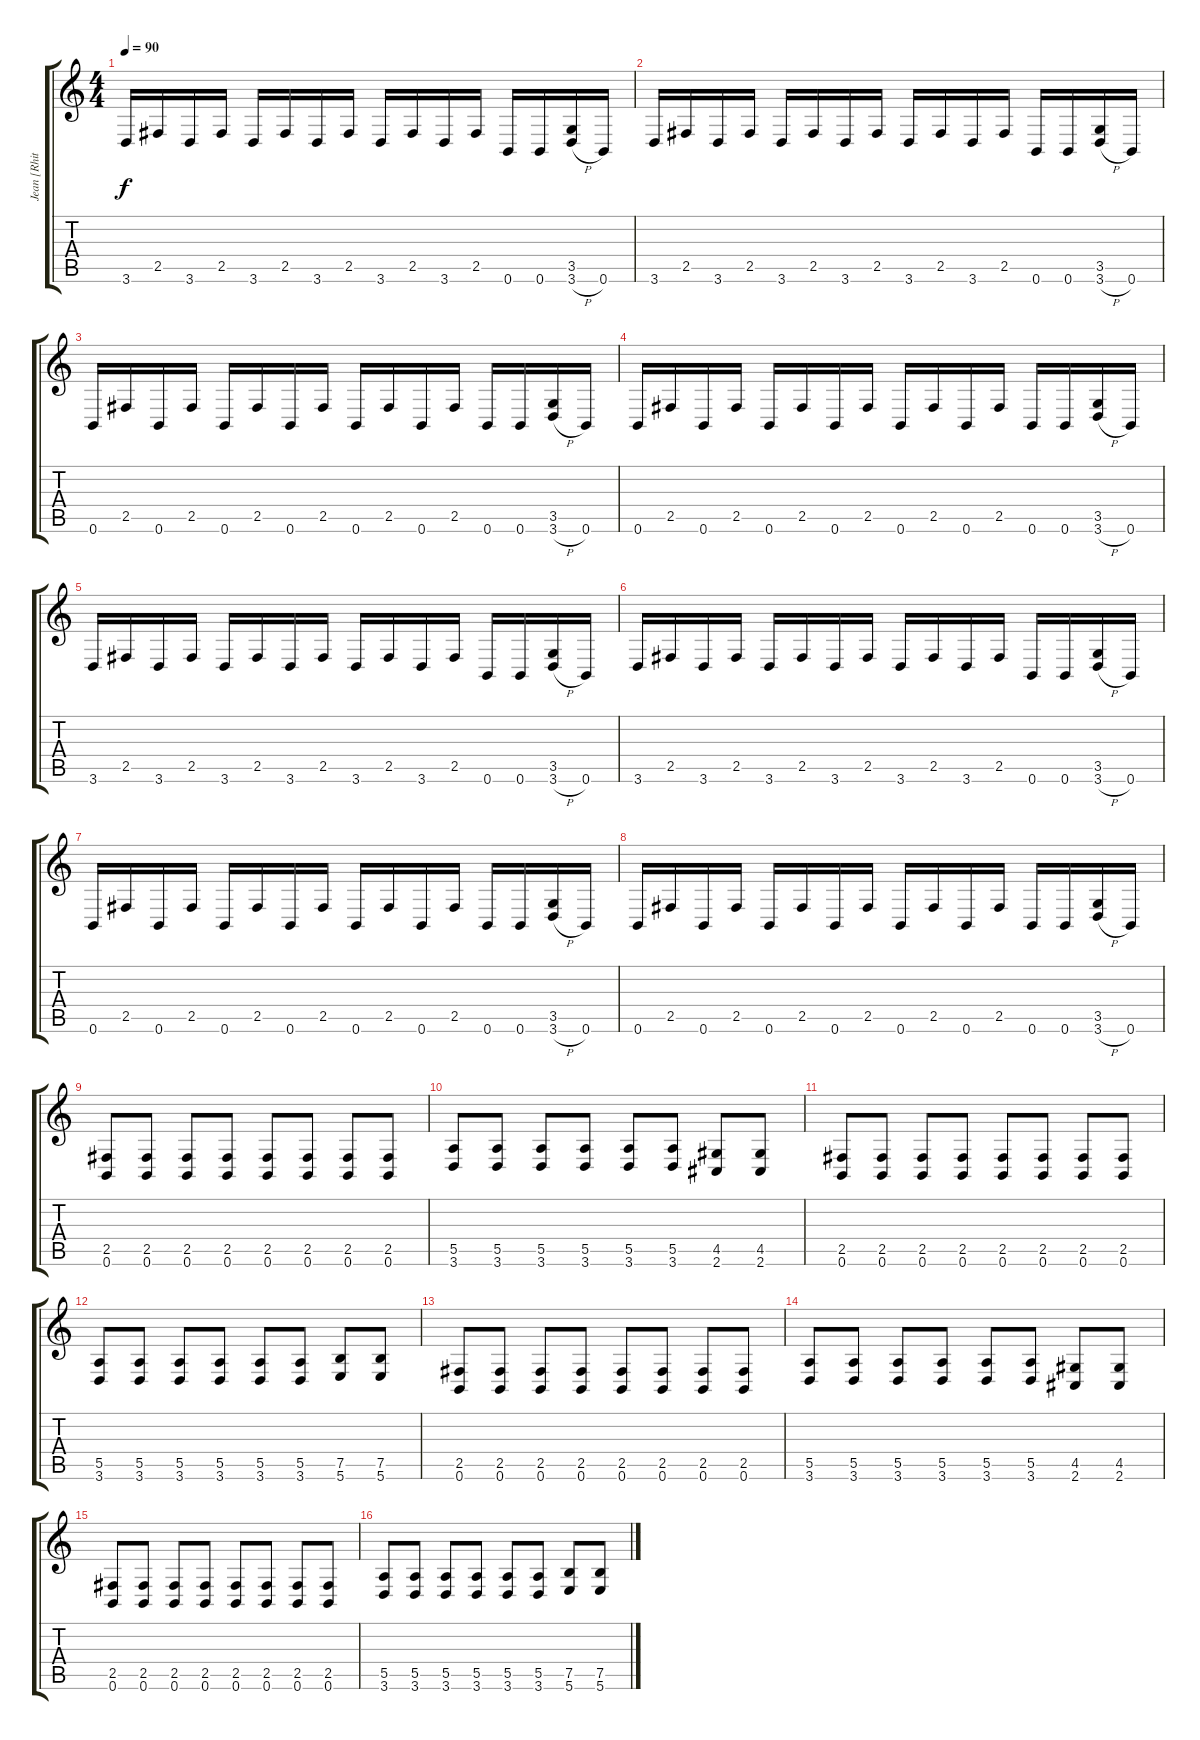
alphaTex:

\track ("Jean [Rhitm]" "Jean [Rhit") {instrument distortionguitar}
\staff {score tabs}
\tuning (B3 Gb3 D3 A2 E2 B1) {hide}
\ts (4 4)
\tempo 90
\clef g2
\ks c
3.6.16{dy f} 2.5.16 3.6.16 2.5.16 3.6.16 2.5.16 3.6.16 2.5.16 3.6.16 2.5.16 3.6.16 2.5.16 0.6.16 0.6.16 (3.5 3.6{h}).16 0.6.16 |
3.6.16 2.5.16 3.6.16 2.5.16 3.6.16 2.5.16 3.6.16 2.5.16 3.6.16 2.5.16 3.6.16 2.5.16 0.6.16 0.6.16 (3.5 3.6{h}).16 0.6.16 |
0.6.16 2.5.16 0.6.16 2.5.16 0.6.16 2.5.16 0.6.16 2.5.16 0.6.16 2.5.16 0.6.16 2.5.16 0.6.16 0.6.16 (3.5 3.6{h}).16 0.6.16 |
0.6.16 2.5.16 0.6.16 2.5.16 0.6.16 2.5.16 0.6.16 2.5.16 0.6.16 2.5.16 0.6.16 2.5.16 0.6.16 0.6.16 (3.5 3.6{h}).16 0.6.16 |
3.6.16 2.5.16 3.6.16 2.5.16 3.6.16 2.5.16 3.6.16 2.5.16 3.6.16 2.5.16 3.6.16 2.5.16 0.6.16 0.6.16 (3.5 3.6{h}).16 0.6.16 |
3.6.16 2.5.16 3.6.16 2.5.16 3.6.16 2.5.16 3.6.16 2.5.16 3.6.16 2.5.16 3.6.16 2.5.16 0.6.16 0.6.16 (3.5 3.6{h}).16 0.6.16 |
0.6.16 2.5.16 0.6.16 2.5.16 0.6.16 2.5.16 0.6.16 2.5.16 0.6.16 2.5.16 0.6.16 2.5.16 0.6.16 0.6.16 (3.5 3.6{h}).16 0.6.16 |
0.6.16 2.5.16 0.6.16 2.5.16 0.6.16 2.5.16 0.6.16 2.5.16 0.6.16 2.5.16 0.6.16 2.5.16 0.6.16 0.6.16 (3.5 3.6{h}).16 0.6.16 |
(2.5 0.6).8 (2.5 0.6).8 (2.5 0.6).8 (2.5 0.6).8 (2.5 0.6).8 (2.5 0.6).8 (2.5 0.6).8 (2.5 0.6).8 |
(5.5 3.6).8 (5.5 3.6).8 (5.5 3.6).8 (5.5 3.6).8 (5.5 3.6).8 (5.5 3.6).8 (4.5 2.6).8 (4.5 2.6).8 |
(2.5 0.6).8 (2.5 0.6).8 (2.5 0.6).8 (2.5 0.6).8 (2.5 0.6).8 (2.5 0.6).8 (2.5 0.6).8 (2.5 0.6).8 |
(5.5 3.6).8 (5.5 3.6).8 (5.5 3.6).8 (5.5 3.6).8 (5.5 3.6).8 (5.5 3.6).8 (7.5 5.6).8 (7.5 5.6).8 |
(2.5 0.6).8 (2.5 0.6).8 (2.5 0.6).8 (2.5 0.6).8 (2.5 0.6).8 (2.5 0.6).8 (2.5 0.6).8 (2.5 0.6).8 |
(5.5 3.6).8 (5.5 3.6).8 (5.5 3.6).8 (5.5 3.6).8 (5.5 3.6).8 (5.5 3.6).8 (4.5 2.6).8 (4.5 2.6).8 |
(2.5 0.6).8 (2.5 0.6).8 (2.5 0.6).8 (2.5 0.6).8 (2.5 0.6).8 (2.5 0.6).8 (2.5 0.6).8 (2.5 0.6).8 |
(5.5 3.6).8 (5.5 3.6).8 (5.5 3.6).8 (5.5 3.6).8 (5.5 3.6).8 (5.5 3.6).8 (7.5 5.6).8 (7.5 5.6).8
